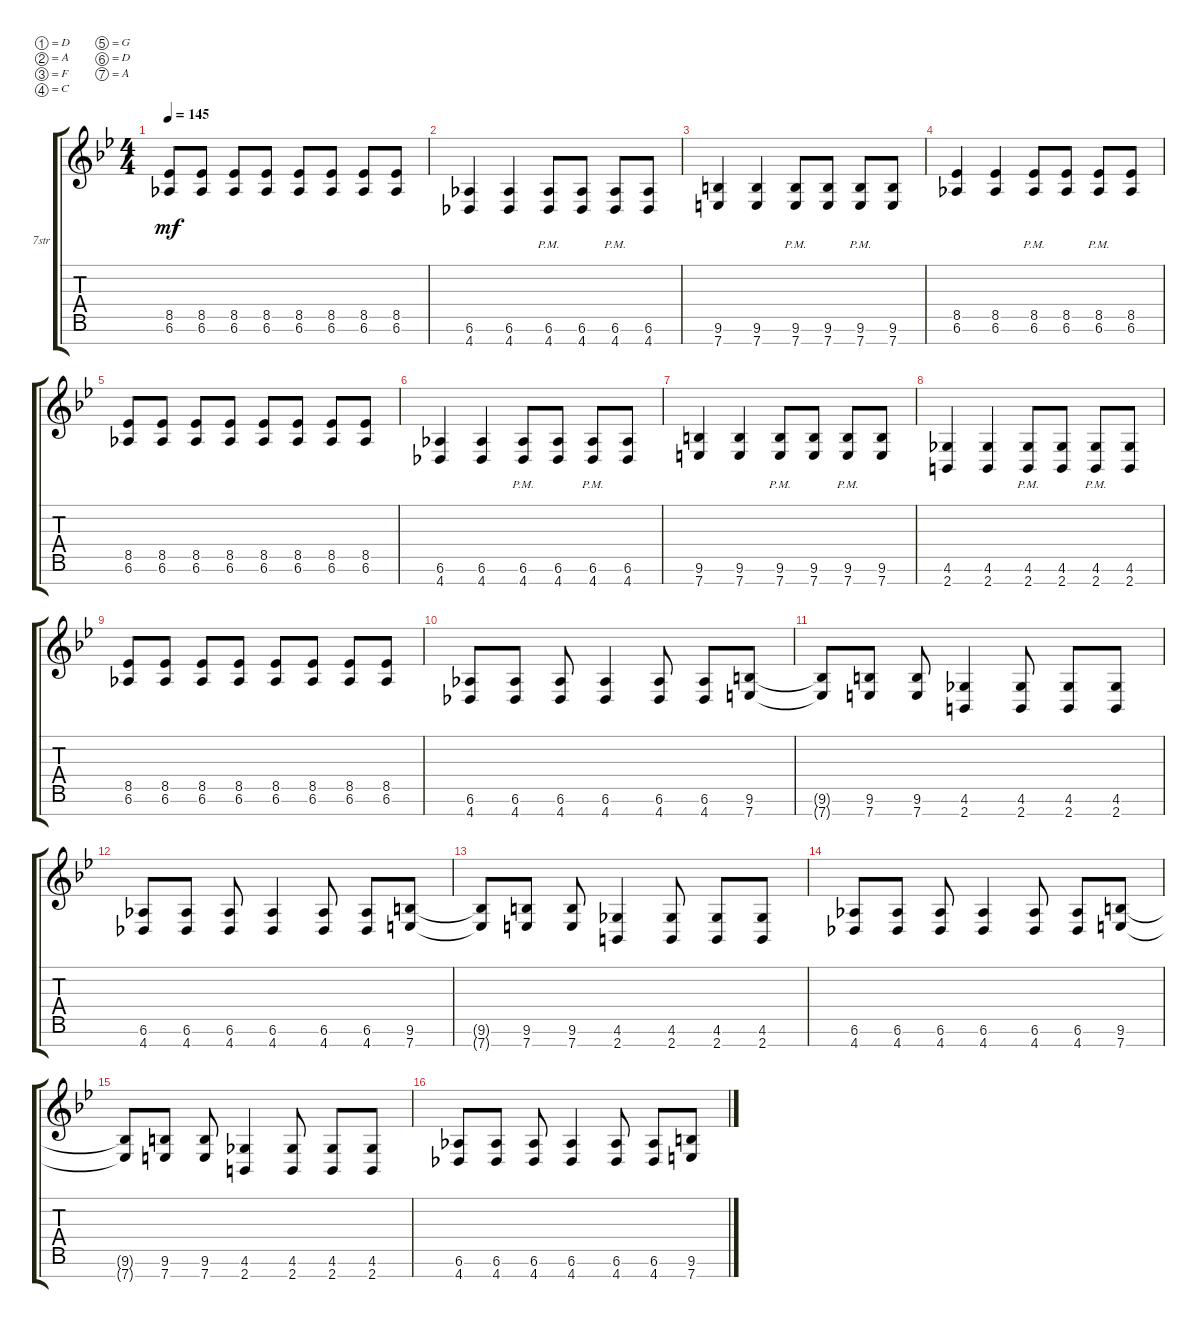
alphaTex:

\bracketExtendMode groupsimilarinstruments
\firstSystemTrackNameOrientation horizontal
\otherSystemsTrackNameOrientation horizontal
\track ("7str" "7str") {defaultSystemsLayout 4 solo instrument overdrivenguitar}
\staff {score tabs}
\tuning (D4 A3 F3 C3 G2 D2 A1)
\ts (4 4)
\tempo 145
\clef g2
\scale
0.976295
\ks bb
(6.6{acc b} 8.5{acc forcenatural}).8{dy mf beam Up} (6.6{acc b} 8.5{acc forcenatural}).8{beam Up} (6.6{acc b} 8.5{acc forcenatural}).8{beam Up} (6.6{acc b} 8.5{acc forcenatural}).8{beam Up} (6.6{acc b} 8.5{acc forcenatural}).8{beam Up} (6.6{acc b} 8.5{acc forcenatural}).8{beam Up} (6.6{acc b} 8.5{acc forcenatural}).8{beam Up} (6.6{acc b} 8.5{acc forcenatural}).8{beam Up} |
\scale
1.09583 (4.7{acc b} 6.6{acc b}).4{beam Up} (4.7{acc b} 6.6{acc b}).4{beam Up} (4.7{pm acc b} 6.6{pm acc b}).8{beam Up} (4.7{acc b} 6.6{acc b}).8{beam Up} (4.7{pm acc b} 6.6{pm acc b}).8{beam Up} (4.7{acc b} 6.6{acc b}).8{beam Up} |
\scale
0.968058 (7.7{acc #} 9.6{acc #}).4{beam Up} (7.7{acc #} 9.6{acc #}).4{beam Up} (7.7{acc #} 9.6{pm acc #}).8{beam Up} (7.7{acc #} 9.6{acc #}).8{beam Up} (7.7{acc #} 9.6{pm acc #}).8{beam Up} (7.7{acc #} 9.6{acc #}).8{beam Up} |
\scale
0.968058 (6.6{acc b} 8.5{acc forcenatural}).4{beam Up} (6.6{acc b} 8.5{acc forcenatural}).4{beam Up} (6.6{acc b} 8.5{pm acc forcenatural}).8{beam Up} (6.6{acc b} 8.5{acc forcenatural}).8{beam Up} (6.6{acc b} 8.5{pm acc forcenatural}).8{beam Up} (6.6{acc b} 8.5{acc forcenatural}).8{beam Up} |
\scale
0.968058 (6.6{acc b} 8.5{acc forcenatural}).8{beam Up} (6.6{acc b} 8.5{acc forcenatural}).8{beam Up} (6.6{acc b} 8.5{acc forcenatural}).8{beam Up} (6.6{acc b} 8.5{acc forcenatural}).8{beam Up} (6.6{acc b} 8.5{acc forcenatural}).8{beam Up} (6.6{acc b} 8.5{acc forcenatural}).8{beam Up} (6.6{acc b} 8.5{acc forcenatural}).8{beam Up} (6.6{acc b} 8.5{acc forcenatural}).8{beam Up} |
\scale
1.09583 (4.7{acc b} 6.6{acc b}).4{beam Up} (4.7{acc b} 6.6{acc b}).4{beam Up} (4.7{pm acc b} 6.6{pm acc b}).8{beam Up} (4.7{acc b} 6.6{acc b}).8{beam Up} (4.7{pm acc b} 6.6{pm acc b}).8{beam Up} (4.7{acc b} 6.6{acc b}).8{beam Up} |
\scale
0.968058 (7.7{acc #} 9.6{acc #}).4{beam Up} (7.7{acc #} 9.6{acc #}).4{beam Up} (7.7{acc #} 9.6{pm acc #}).8{beam Up} (7.7{acc #} 9.6{acc #}).8{beam Up} (7.7{acc #} 9.6{pm acc #}).8{beam Up} (7.7{acc #} 9.6{acc #}).8{beam Up} |
\scale
0.968058 (2.7{acc #} 4.6{acc b}).4{beam Up} (2.7{acc #} 4.6{acc b}).4{beam Up} (2.7{acc #} 4.6{pm acc b}).8{beam Up} (2.7{acc #} 4.6{acc b}).8{beam Up} (2.7{acc #} 4.6{pm acc b}).8{beam Up} (2.7{acc #} 4.6{acc b}).8{beam Up} |
\scale
0.968058 (6.6{acc b} 8.5{acc forcenatural}).8{beam Up} (6.6{acc b} 8.5{acc forcenatural}).8{beam Up} (6.6{acc b} 8.5{acc forcenatural}).8{beam Up} (6.6{acc b} 8.5{acc forcenatural}).8{beam Up} (6.6{acc b} 8.5{acc forcenatural}).8{beam Up} (6.6{acc b} 8.5{acc forcenatural}).8{beam Up} (6.6{acc b} 8.5{acc forcenatural}).8{beam Up} (6.6{acc b} 8.5{acc forcenatural}).8{beam Up} |
\scale
1.09583 (4.7{acc b} 6.6{acc b}).8{beam Up} (4.7{acc b} 6.6{acc b}).8{beam Up} (4.7{acc b} 6.6{acc b}).8{beam Up} (4.7{acc b} 6.6{acc b}).4{beam Up} (4.7{acc b} 6.6{acc b}).8{beam Up} (4.7{acc b} 6.6{acc b}).8{beam Up} (7.7{acc #} 9.6{acc #}).8{beam Up} |
\scale
0.968058 (7.7{t acc #} 9.6{t acc #}).8{beam Up} (7.7{acc #} 9.6{acc #}).8{beam Up} (7.7{acc #} 9.6{acc #}).8{beam Up} (2.7{acc #} 4.6{acc b}).4{beam Up} (2.7{acc #} 4.6{acc b}).8{beam Up} (2.7{acc #} 4.6{acc b}).8{beam Up} (2.7{acc #} 4.6{acc b}).8{beam Up} |
\scale
0.968058 (4.7{acc b} 6.6{acc b}).8{beam Up} (4.7{acc b} 6.6{acc b}).8{beam Up} (4.7{acc b} 6.6{acc b}).8{beam Up} (4.7{acc b} 6.6{acc b}).4{beam Up} (4.7{acc b} 6.6{acc b}).8{beam Up} (4.7{acc b} 6.6{acc b}).8{beam Up} (7.7{acc #} 9.6{acc #}).8{beam Up} |
\scale
0.968058 (7.7{t acc #} 9.6{t acc #}).8{beam Up} (7.7{acc #} 9.6{acc #}).8{beam Up} (7.7{acc #} 9.6{acc #}).8{beam Up} (2.7{acc #} 4.6{acc b}).4{beam Up} (2.7{acc #} 4.6{acc b}).8{beam Up} (2.7{acc #} 4.6{acc b}).8{beam Up} (2.7{acc #} 4.6{acc b}).8{beam Up} |
\scale
1.09583 (4.7{acc b} 6.6{acc b}).8{beam Up} (4.7{acc b} 6.6{acc b}).8{beam Up} (4.7{acc b} 6.6{acc b}).8{beam Up} (4.7{acc b} 6.6{acc b}).4{beam Up} (4.7{acc b} 6.6{acc b}).8{beam Up} (4.7{acc b} 6.6{acc b}).8{beam Up} (7.7{acc #} 9.6{acc #}).8{beam Up} |
\scale
0.968058 (7.7{t acc #} 9.6{t acc #}).8{beam Up} (7.7{acc #} 9.6{acc #}).8{beam Up} (7.7{acc #} 9.6{acc #}).8{beam Up} (2.7{acc #} 4.6{acc b}).4{beam Up} (2.7{acc #} 4.6{acc b}).8{beam Up} (2.7{acc #} 4.6{acc b}).8{beam Up} (2.7{acc #} 4.6{acc b}).8{beam Up} |
\scale
0.968058 (4.7{acc b} 6.6{acc b}).8{beam Up} (4.7{acc b} 6.6{acc b}).8{beam Up} (4.7{acc b} 6.6{acc b}).8{beam Up} (4.7{acc b} 6.6{acc b}).4{beam Up} (4.7{acc b} 6.6{acc b}).8{beam Up} (4.7{acc b} 6.6{acc b}).8{beam Up} (7.7{acc #} 9.6{acc #}).8{beam Up}
